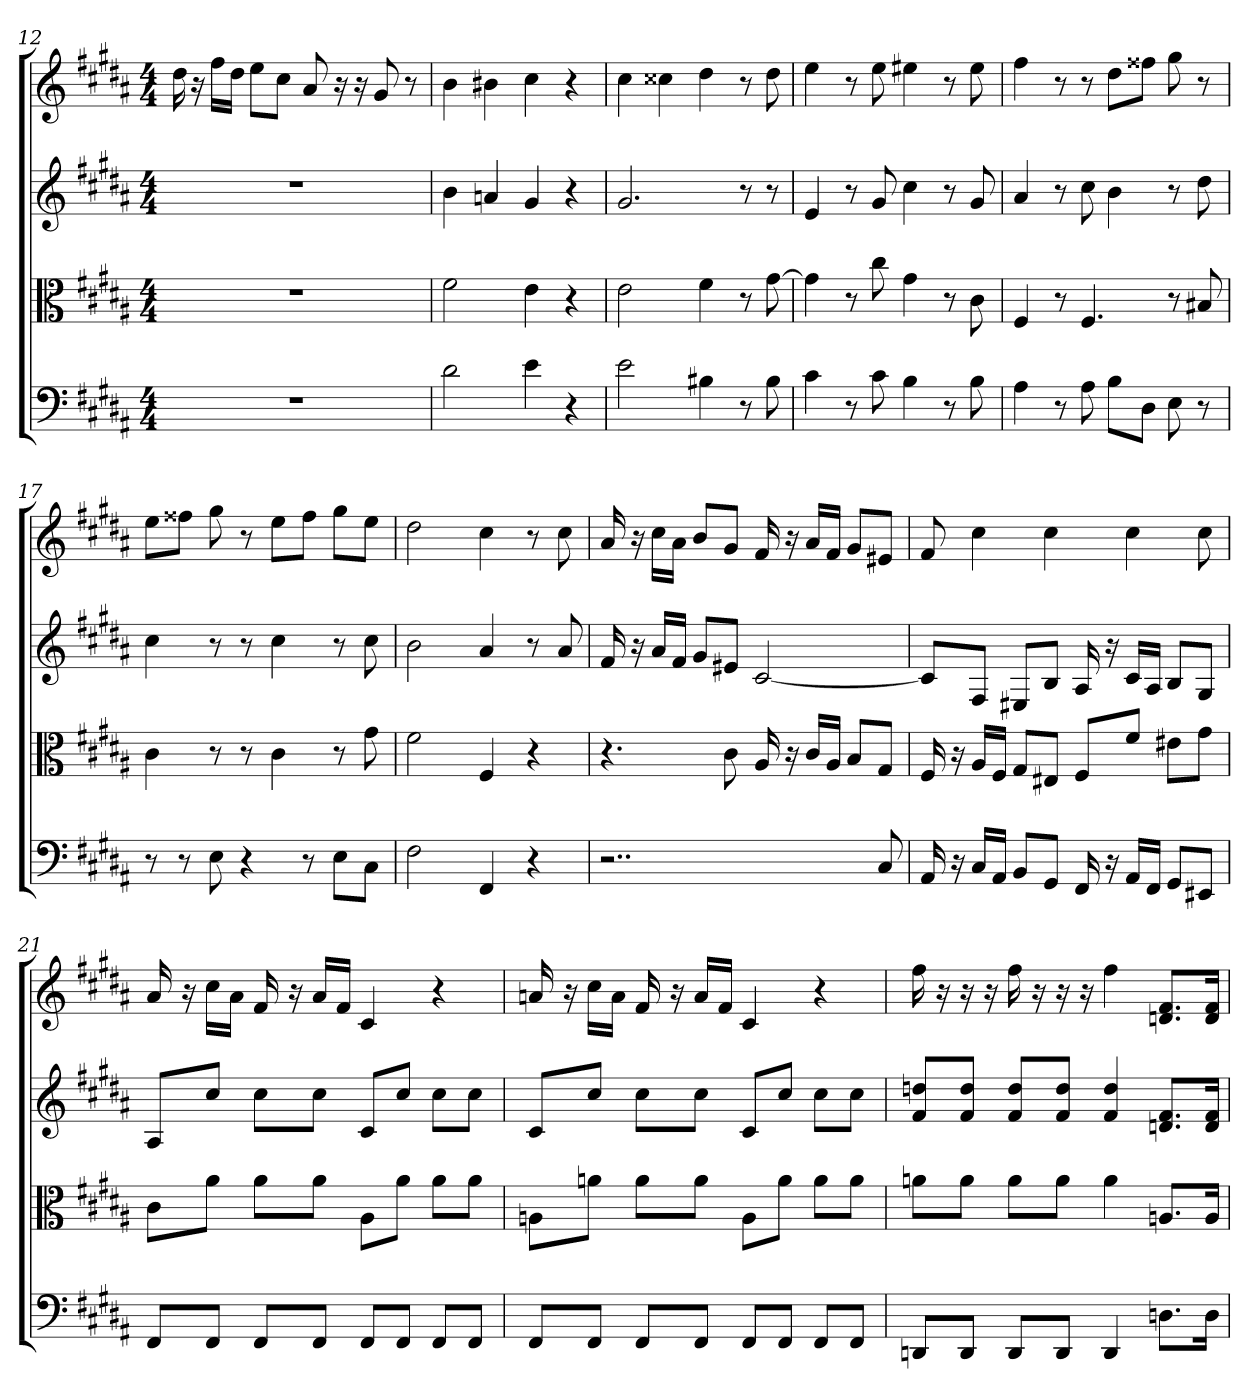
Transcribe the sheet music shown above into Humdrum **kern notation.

**kern	**kern	**kern	**kern
*part4	*part3	*part2	*part1
*staff4	*staff3	*staff2	*staff1
*clefF4	*clefC3	*clefG2	*clefG2
*k[f#c#g#d#a#]	*k[f#c#g#d#a#]	*k[f#c#g#d#a#]	*k[f#c#g#d#a#]
*B:	*B:	*B:	*B:
*M4/4	*M4/4	*M4/4	*M4/4
=12	=12	=12	=12
1r	1r	1r	16dd#
.	.	.	16r
.	.	.	16ff#\LL
.	.	.	16dd#\JJ
.	.	.	8ee\L
.	.	.	8cc#\J
.	.	.	8a#
.	.	.	16r
.	.	.	16r
.	.	.	8g#
.	.	.	8r
=13	=13	=13	=13
2d#	2f#	4b	4b
.	.	4an	4b#X
4e	4e	4g#	4cc#
4r	4r	4r	4r
=14	=14	=14	=14
2e	2e	2.g#	4cc#
.	.	.	4cc##X
4B#X	4f#	.	4dd#
8r	8r	8r	8r
8B#	[8g#	8r	8dd#
=15	=15	=15	=15
4c#	4g#]	4e	4ee
8r	8r	8r	8r
8c#	8cc#	8g#	8ee
4B	4g#	4cc#	4ee#X
8r	8r	8r	8r
8B	8c#	8g#	8ee#
=16	=16	=16	=16
4A#	4F#	4a#	4ff#
8r	8r	8r	8r
8A#	4.F#	8cc#	8r
8B\L	.	4b	8dd#\L
8D#\J	.	.	8ff##X\J
8E	8r	8r	8gg#
8r	8B#X	8dd#	8r
=17	=17	=17	=17
8r	4c#	4cc#	8ee\L
8r	.	.	8ff##X\J
8E	8r	8r	8gg#
4r	8r	8r	8r
.	4c#	4cc#	8ee\L
8r	.	.	8ff##\J
8E\L	8r	8r	8gg#\L
8C#\J	8g#	8cc#	8ee\J
=18	=18	=18	=18
2F#	2f#	2b	2dd#
4FF#	4F#	4a#	4cc#
4r	4r	8r	8r
.	.	8a#	8cc#
=19	=19	=19	=19
2..r	4.r	16f#	16a#
.	.	16r	16r
.	.	16a#/LL	16cc#\LL
.	.	16f#/JJ	16a#\JJ
.	.	8g#/L	8b/L
.	8c#	8e#X/J	8g#/J
.	16A#	[2c#	16f#
.	16r	.	16r
.	16c#/LL	.	16a#/LL
.	16A#/JJ	.	16f#/JJ
.	8B/L	.	8g#/L
8C#	8G#/J	.	8e#X/J
=20	=20	=20	=20
16AA#	16F#	8c#/L]	8f#
16r	16r	.	.
16C#/LL	16A#/LL	8F#/J	4cc#
16AA#/JJ	16F#/JJ	.	.
8BB/L	8G#/L	8E#X/L	.
8GG#/J	8E#X/J	8B/J	4cc#
16FF#	8F#/L	16A#	.
16r	.	16r	.
16AA#/LL	8f#/J	16c#/LL	4cc#
16FF#/JJ	.	16A#/JJ	.
8GG#/L	8e#X\L	8B/L	.
8EE#X/J	8g#\J	8G#/J	8cc#
=21	=21	=21	=21
8FF#/L	8c#\L	8A#/L	16a#
.	.	.	16r
8FF#/J	8a#\J	8cc#/J	16cc#\LL
.	.	.	16a#\JJ
8FF#/L	8a#\L	8cc#\L	16f#
.	.	.	16r
8FF#/J	8a#\J	8cc#\J	16a#/LL
.	.	.	16f#/JJ
8FF#/L	8A#\L	8c#/L	4c#
8FF#/J	8a#\J	8cc#/J	.
8FF#/L	8a#\L	8cc#\L	4r
8FF#/J	8a#\J	8cc#\J	.
=22	=22	=22	=22
8FF#/L	8An\L	8c#/L	16an
.	.	.	16r
8FF#/J	8an\J	8cc#/J	16cc#\LL
.	.	.	16a\JJ
8FF#/L	8a\L	8cc#\L	16f#
.	.	.	16r
8FF#/J	8a\J	8cc#\J	16a/LL
.	.	.	16f#/JJ
8FF#/L	8A\L	8c#/L	4c#
8FF#/J	8a\J	8cc#/J	.
8FF#/L	8a\L	8cc#\L	4r
8FF#/J	8a\J	8cc#\J	.
=23	=23	=23	=23
8DDn/L	8an\L	8f#/ 8ddn/L	16ff#
.	.	.	16r
8DD/J	8a\J	8f#/ 8dd/J	16r
.	.	.	16r
8DD/L	8a\L	8f#/ 8dd/L	16ff#
.	.	.	16r
8DD/J	8a\J	8f#/ 8dd/J	16r
.	.	.	16r
4DD	4a	4f# 4dd	4ff#
8.Dn\L	8.An/L	8.dn/ 8.f#/L	8.dn/ 8.f#/L
16D\Jk	16A/Jk	16d/ 16f#/Jk	16d/ 16f#/Jk
=	=	=	=
*-	*-	*-	*-
